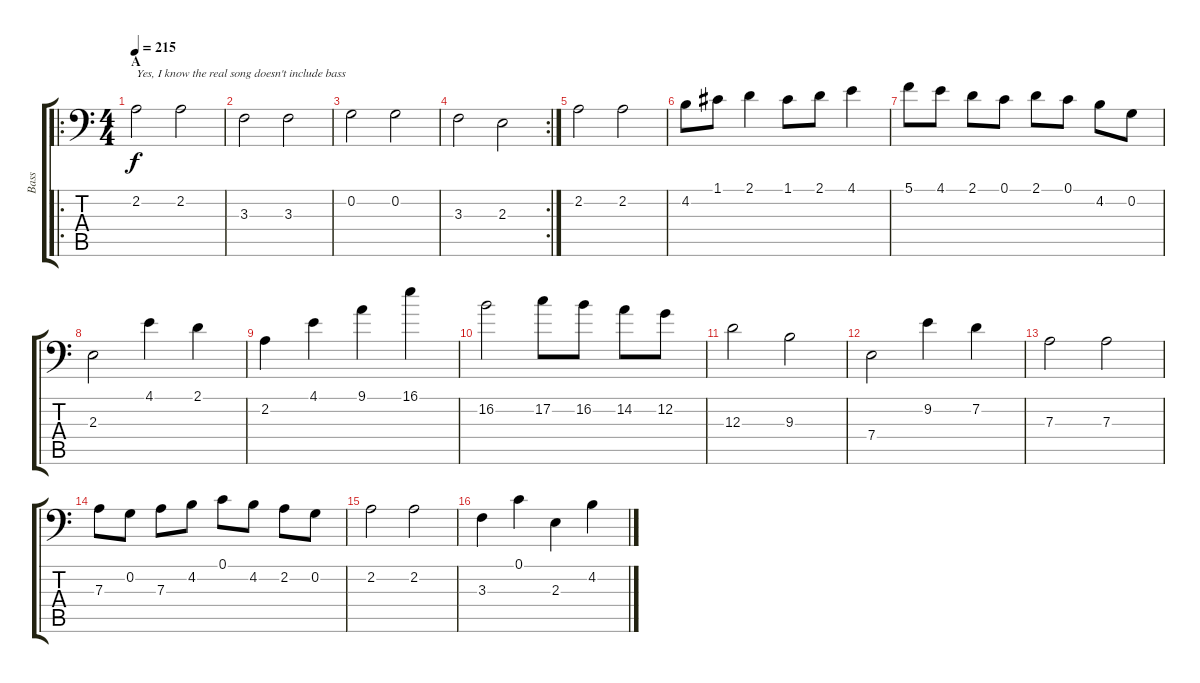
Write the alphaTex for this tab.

\track ("Bass" "Bass") {instrument electricbasspick}
\staff {score tabs}
\tuning (C3 G2 D2 A1 E1 B0) {hide}
\ro
\ts (4 4)
\section ("" "A")
\tempo 215
\clef f4
\ks c
2.2.2{txt "Yes, I know the real song doesn't include bass" dy f instrument electricbasspick} 2.2.2 |
3.3.2 3.3.2 |
0.2.2 0.2.2 |
\rc 2
3.3.2 2.3.2 |
2.2.2 2.2.2 |
4.2.8 1.1.8 2.1.4 1.1.8 2.1.8 4.1.4 |
5.1.8 4.1.8 2.1.8 0.1.8 2.1.8 0.1.8 4.2.8 0.2.8 |
2.3.2 4.1.4 2.1.4 |
2.2.4 4.1.4 9.1.4 16.1.4 |
16.2.2 17.2.8 16.2.8 14.2.8 12.2.8 |
12.3.2 9.3.2 |
7.4.2 9.2.4 7.2.4 |
7.3.2 7.3.2 |
7.3.8 0.2.8 7.3.8 4.2.8 0.1.8 4.2.8 2.2.8 0.2.8 |
2.2.2 2.2.2 |
3.3.4 0.1.4 2.3.4 4.2.4
